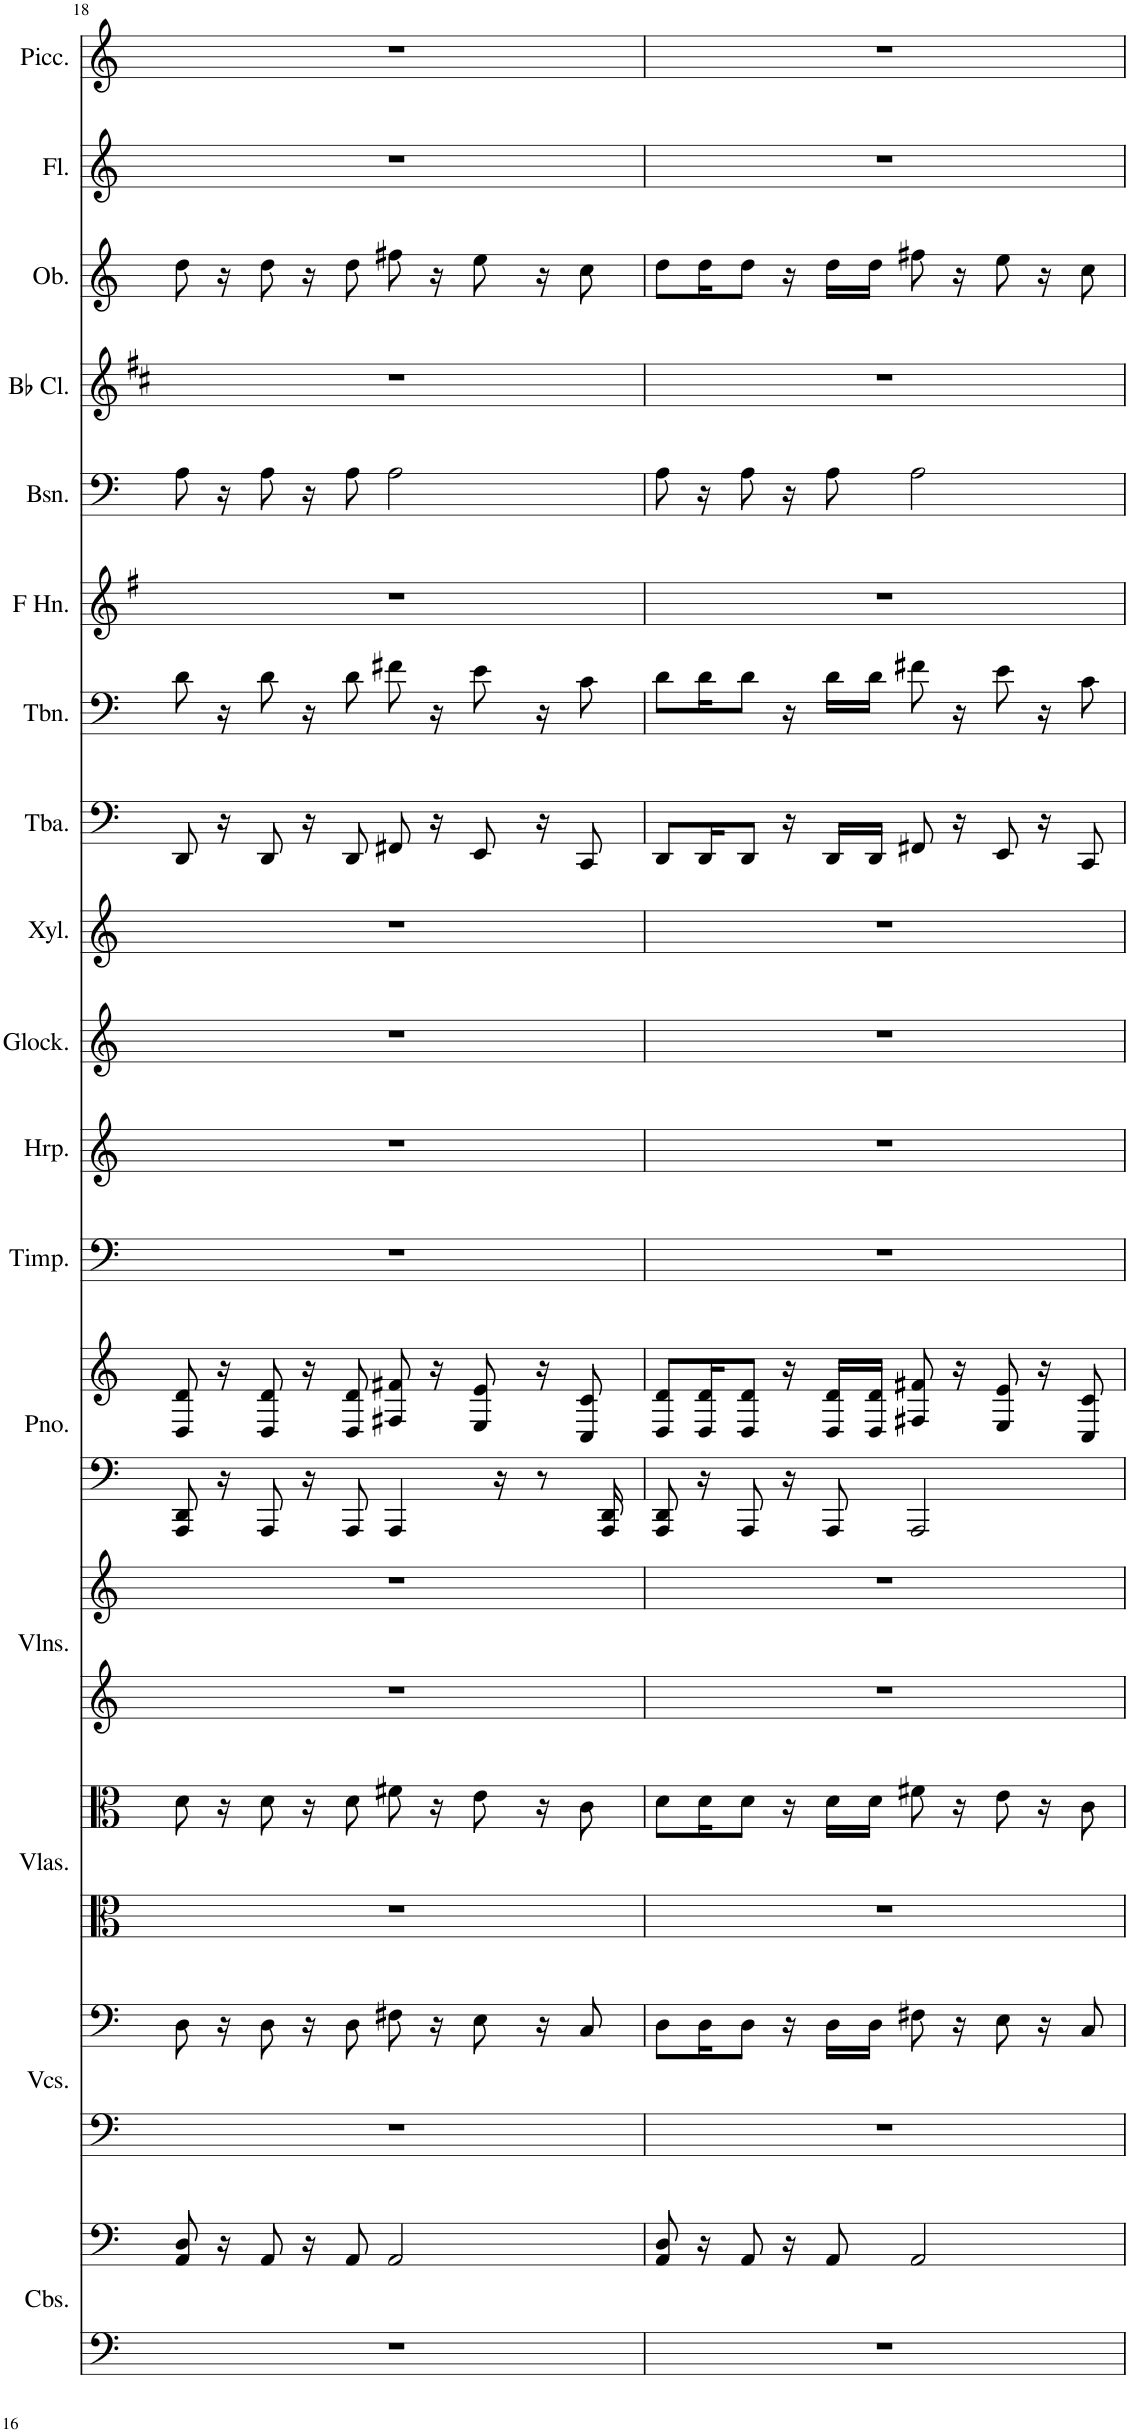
**kern	**kern	**kern	**kern	**kern	**kern	**kern	**kern	**kern	**kern	**kern	**kern	**kern	**kern	**kern	**kern	**kern	**kern	**kern	**kern	**kern	**kern
*part17	*part17	*part16	*part16	*part15	*part15	*part14	*part14	*part13	*part13	*part12	*part11	*part10	*part9	*part8	*part7	*part6	*part5	*part4	*part3	*part2	*part1
*staff22	*staff21	*staff20	*staff19	*staff18	*staff17	*staff16	*staff15	*staff14	*staff13	*staff12	*staff11	*staff10	*staff9	*staff8	*staff7	*staff6	*staff5	*staff4	*staff3	*staff2	*staff1
*I"Contrabasses	*	*I"Violoncellos	*	*I"Violas	*	*I"Violins	*	*I"Piano	*	*I"Timpani	*I"Harp	*I"Glockenspiel	*I"Xylophone	*I"Tuba	*I"Trombone	*I"Horn in F	*I"Bassoon	*I"Bb Clarinet	*I"Oboe	*I"Flute	*I"Piccolo
*I'Cbs.	*	*I'Vcs.	*	*I'Vlas.	*	*I'Vlns.	*	*I'Pno.	*	*I'Timp.	*I'Hrp.	*I'Glock.	*I'Xyl.	*I'Tba.	*I'Tbn.	*	*I'Bsn.	*I'Bb Cl.	*I'Ob.	*I'Fl.	*I'Picc.
!!LO:PB:g=z
*clefF4	*clefF4	*clefF4	*clefF4	*clefC3	*clefC3	*clefG2	*clefG2	*clefF4	*clefG2	*clefF4	*clefG2	*clefG2	*clefG2	*clefF4	*clefF4	*clefG2	*clefF4	*clefG2	*clefG2	*clefG2	*clefG2
*Trd7c12	*Trd7c12	*	*	*	*	*	*	*	*	*	*	*Trd-14c-24	*Trd-7c-12	*	*	*Trd4c7	*	*Trd1c2	*	*	*Trd-7c-12
*k[]	*k[]	*k[]	*k[]	*k[]	*k[]	*k[]	*k[]	*k[]	*k[]	*k[]	*k[]	*k[]	*k[]	*k[]	*k[]	*k[f#]	*k[]	*k[f#c#]	*k[]	*k[]	*k[]
*M4/4	*M4/4	*M4/4	*M4/4	*M4/4	*M4/4	*M4/4	*M4/4	*M4/4	*M4/4	*M4/4	*M4/4	*M4/4	*M4/4	*M4/4	*M4/4	*M4/4	*M4/4	*M4/4	*M4/4	*M4/4	*M4/4
=18	=18	=18	=18	=18	=18	=18	=18	=18	=18	=18	=18	=18	=18	=18	=18	=18	=18	=18	=18	=18	=18
1r	8AA/ 8D/	1r	8D\	1r	8d\	1r	1r	8AAA/ 8DD/	8D/ 8d/	1r	1r	1r	1r	8DD/	8d\	1r	8A\	1r	8dd\	1r	1r
.	16r	.	16r	.	16r	.	.	16r	16r	.	.	.	.	16r	16r	.	16r	.	16r	.	.
.	8AA/	.	8D\	.	8d\	.	.	8AAA/	8D/ 8d/	.	.	.	.	8DD/	8d\	.	8A\	.	8dd\	.	.
.	16r	.	16r	.	16r	.	.	16r	16r	.	.	.	.	16r	16r	.	16r	.	16r	.	.
.	8AA/	.	8D\	.	8d\	.	.	8AAA/	8D/ 8d/	.	.	.	.	8DD/	8d\	.	8A\	.	8dd\	.	.
.	2AA/	.	8F#X\	.	8f#X\	.	.	4AAA/	8F#X/ 8f#X/	.	.	.	.	8FF#X/	8f#X\	.	2A\	.	8ff#X\	.	.
.	.	.	16r	.	16r	.	.	.	16r	.	.	.	.	16r	16r	.	.	.	16r	.	.
.	.	.	8E\	.	8e\	.	.	.	8E/ 8e/	.	.	.	.	8EE/	8e\	.	.	.	8ee\	.	.
.	.	.	.	.	.	.	.	16r	.	.	.	.	.	.	.	.	.	.	.	.	.
.	.	.	16r	.	16r	.	.	8r	16r	.	.	.	.	16r	16r	.	.	.	16r	.	.
.	.	.	8C/	.	8c\	.	.	.	8C/ 8c/	.	.	.	.	8CC/	8c\	.	.	.	8cc\	.	.
.	.	.	.	.	.	.	.	16AAA/ 16DD/	.	.	.	.	.	.	.	.	.	.	.	.	.
=19	=19	=19	=19	=19	=19	=19	=19	=19	=19	=19	=19	=19	=19	=19	=19	=19	=19	=19	=19	=19	=19
1r	8AA/ 8D/	1r	8D\L	1r	8d\L	1r	1r	8AAA/ 8DD/	8D/ 8d/L	1r	1r	1r	1r	8DD/L	8d\L	1r	8A\	1r	8dd\L	1r	1r
.	16r	.	16D\K	.	16d\K	.	.	16r	16D/ 16d/K	.	.	.	.	16DD/K	16d\K	.	16r	.	16dd\K	.	.
.	8AA/	.	8D\J	.	8d\J	.	.	8AAA/	8D/ 8d/J	.	.	.	.	8DD/J	8d\J	.	8A\	.	8dd\J	.	.
.	16r	.	16r	.	16r	.	.	16r	16r	.	.	.	.	16r	16r	.	16r	.	16r	.	.
.	8AA/	.	16D\LL	.	16d\LL	.	.	8AAA/	16D/ 16d/LL	.	.	.	.	16DD/LL	16d\LL	.	8A\	.	16dd\LL	.	.
.	.	.	16D\JJ	.	16d\JJ	.	.	.	16D/ 16d/JJ	.	.	.	.	16DD/JJ	16d\JJ	.	.	.	16dd\JJ	.	.
.	2AA/	.	8F#X\	.	8f#X\	.	.	2AAA/	8F#X/ 8f#X/	.	.	.	.	8FF#X/	8f#X\	.	2A\	.	8ff#X\	.	.
.	.	.	16r	.	16r	.	.	.	16r	.	.	.	.	16r	16r	.	.	.	16r	.	.
.	.	.	8E\	.	8e\	.	.	.	8E/ 8e/	.	.	.	.	8EE/	8e\	.	.	.	8ee\	.	.
.	.	.	16r	.	16r	.	.	.	16r	.	.	.	.	16r	16r	.	.	.	16r	.	.
.	.	.	8C/	.	8c\	.	.	.	8C/ 8c/	.	.	.	.	8CC/	8c\	.	.	.	8cc\	.	.
=	=	=	=	=	=	=	=	=	=	=	=	=	=	=	=	=	=	=	=	=	=
*-	*-	*-	*-	*-	*-	*-	*-	*-	*-	*-	*-	*-	*-	*-	*-	*-	*-	*-	*-	*-	*-
